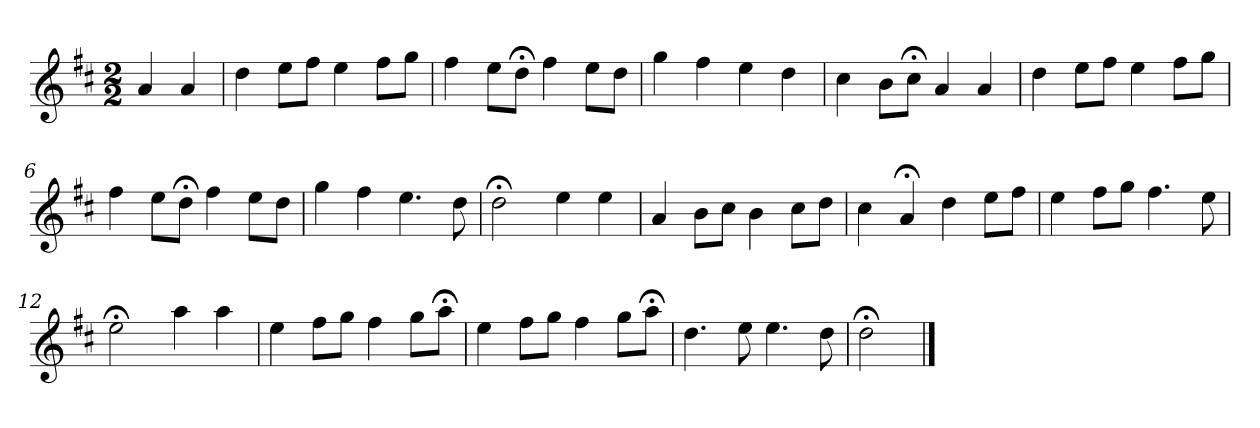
**kern
*part1
*staff1
*k[f#c#]
*D:
*M2/2
*MM120
=
4a
4a
=1
4dd
8eeL
8ff#J
4ee
8ff#L
8ggJ
=2
4ff#
8eeL
8dd;<J
4ff#
8eeL
8ddJ
=3
4gg
4ff#
4ee
4dd
=4
4cc#
8bL
8cc#;<J
4a
4a
=5
4dd
8eeL
8ff#J
4ee
8ff#L
8ggJ
=6
4ff#
8eeL
8dd;<J
4ff#
8eeL
8ddJ
=7
4gg
4ff#
4.ee
8dd
=8
2dd;<
4ee
4ee
=9
4a
8bL
8cc#J
4b
8cc#L
8ddJ
=10
4cc#
4a;<
4dd
8eeL
8ff#J
=11
4ee
8ff#L
8ggJ
4.ff#
8ee
=12
2ee;<
4aa
4aa
=13
4ee
8ff#L
8ggJ
4ff#
8ggL
8aa;<J
=14
4ee
8ff#L
8ggJ
4ff#
8ggL
8aa;<J
=15
4.dd
8ee
4.ee
8dd
=16
2dd;<
==
*-
